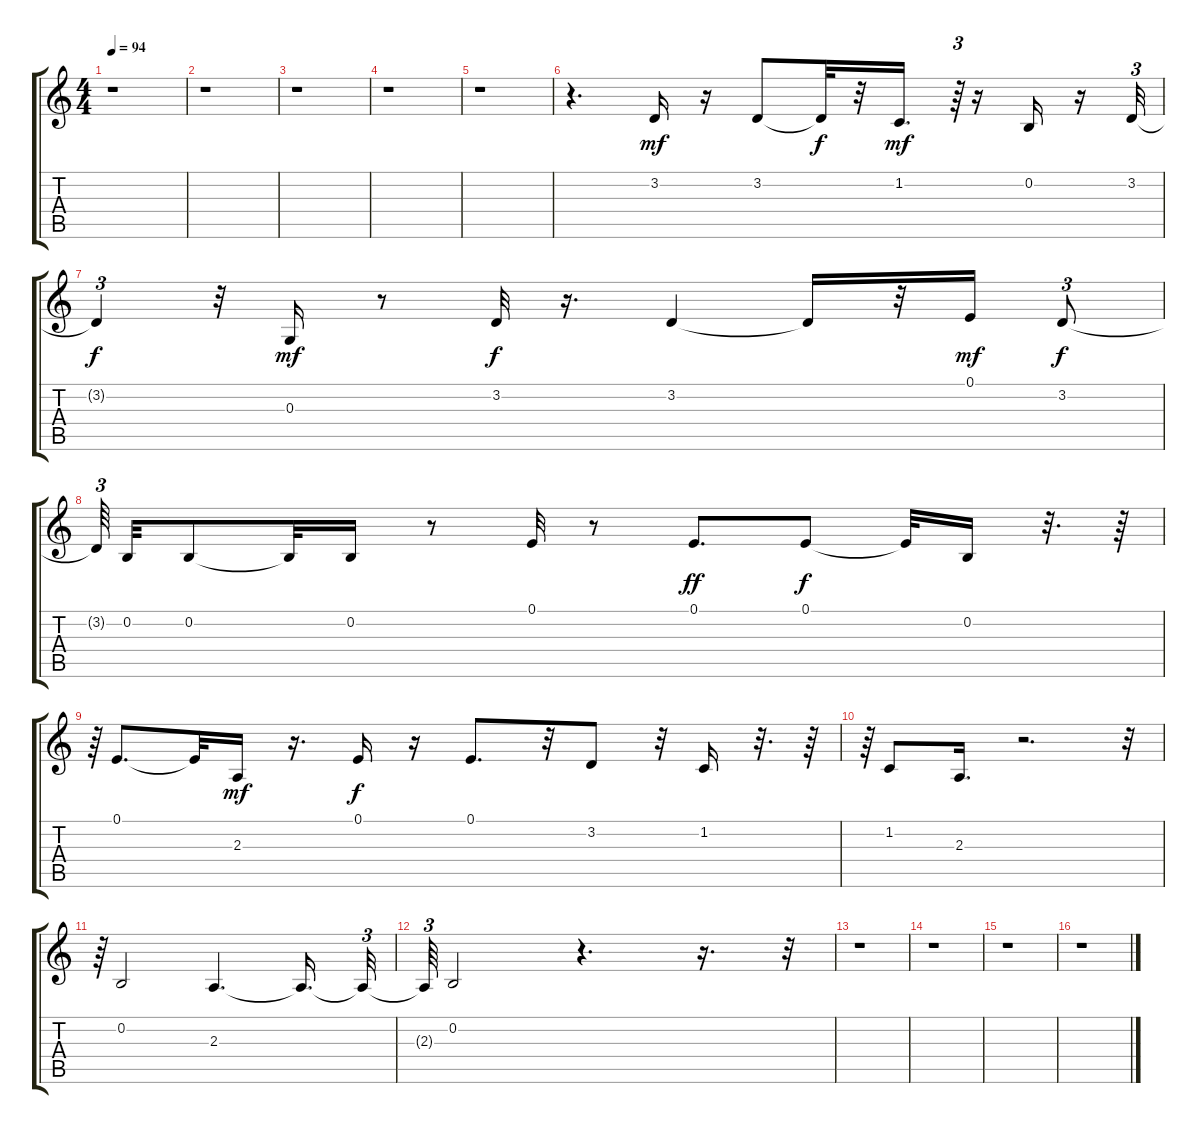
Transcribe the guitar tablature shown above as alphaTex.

\track "" {instrument voiceoohs}
\staff {score tabs}
\tuning (E4 B3 G3 D3 A2 E2) {hide}
\ts (4 4)
\tempo 94
\clef g2
\ks c
r.1{dy mf} |
r.1 |
r.1 |
r.1 |
r.1 |
r.4{d} 3.2.16{volume 11 balance 12 instrument voiceoohs} r.16 3.2.8 3.2{t}.32{dy f} r.32 1.2.16{d dy mf} r.64{tu (3 2)} r.16 0.2.16 r.16 3.2.32{tu (3 2)} |
3.2{t}.4{tu (3 2) dy f} r.32 0.3.16{dy mf} r.8 3.2.32{dy f} r.16{d} 3.2.4 3.2{t}.16 r.32 0.1.16{dy mf} 3.2.8{tu (3 2) dy f} |
3.2{t}.64{tu (3 2) beam splitsecondary} 0.2.32 0.2.8 0.2{t}.32 0.2.16 r.8 0.1.32 r.8 0.1.8{d dy ff} 0.1.8{dy f} 0.1{t}.32 0.2.16 r.32{d} r.64 |
r.64{tu (3 2)} 0.1.8{d} 0.1{t}.32 2.3.16{dy mf} r.16{d} 0.1.16{dy f} r.16 0.1.8{d} r.32 3.2.8 r.32 1.2.16 r.32{d} r.64 |
r.64{tu (3 2)} 1.2.8 2.3.16{d} r.2{d} r.32{tu (3 2)} |
r.64{tu (3 2)} 0.2.2 2.3.4{d} 2.3{t}.16{d} 2.3{t}.32{tu (3 2)} |
2.3{t}.64{tu (3 2)} 0.2.2 r.4{d} r.16{d} r.32{tu (3 2)} |
r.1 |
r.1 |
r.1 |
r.1
